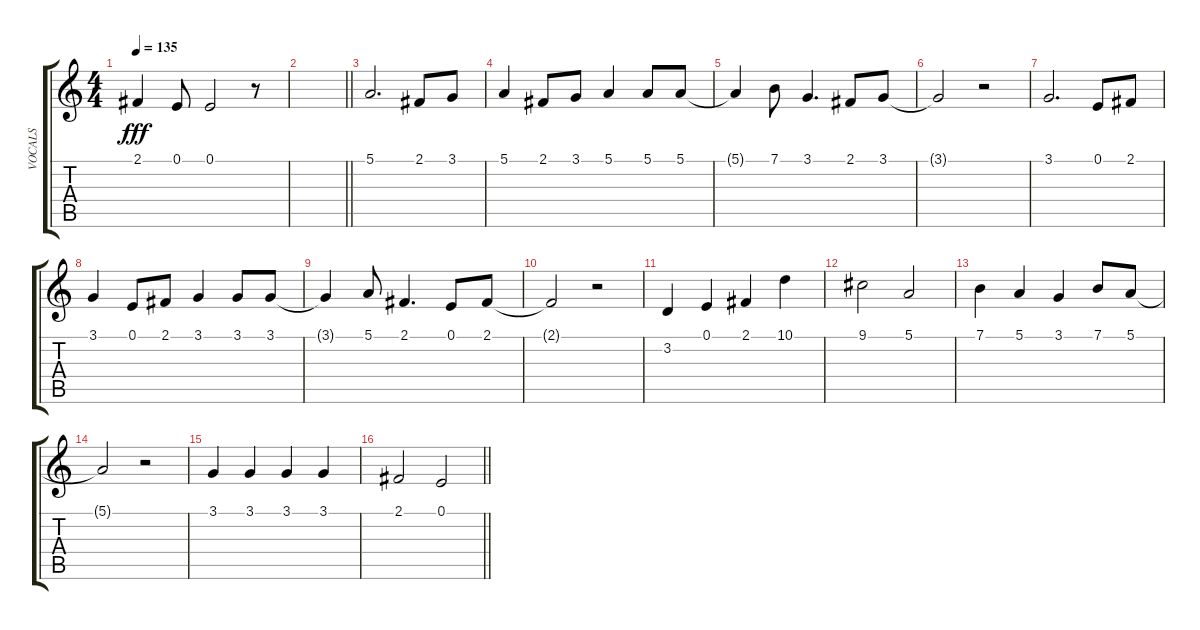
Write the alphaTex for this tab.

\track ("VOCALS" "VOCALS") {mute instrument acousticgrandpiano}
\staff {score tabs}
\tuning (E4 B3 G3 D3 A2 E2) {hide}
\ts (4 4)
\tempo 135
\clef g2
\ks c
2.1.4{dy fff} 0.1.8 0.1.2 r.8 |
\barLineRight lightlight
|
5.1.2{d} 2.1.8 3.1.8 |
5.1.4 2.1.8 3.1.8 5.1.4 5.1.8 5.1.8 |
5.1{t}.4 7.1.8 3.1.4{d} 2.1.8 3.1.8 |
3.1{t}.2 r.2 |
3.1.2{d} 0.1.8 2.1.8 |
3.1.4 0.1.8 2.1.8 3.1.4 3.1.8 3.1.8 |
3.1{t}.4 5.1.8 2.1.4{d} 0.1.8 2.1.8 |
2.1{t}.2 r.2 |
3.2.4 0.1.4 2.1.4 10.1.4 |
9.1.2 5.1.2 |
7.1.4 5.1.4 3.1.4 7.1.8 5.1.8 |
5.1{t}.2 r.2 |
3.1.4 3.1.4 3.1.4 3.1.4 |
\barLineRight lightlight
2.1.2 0.1.2
